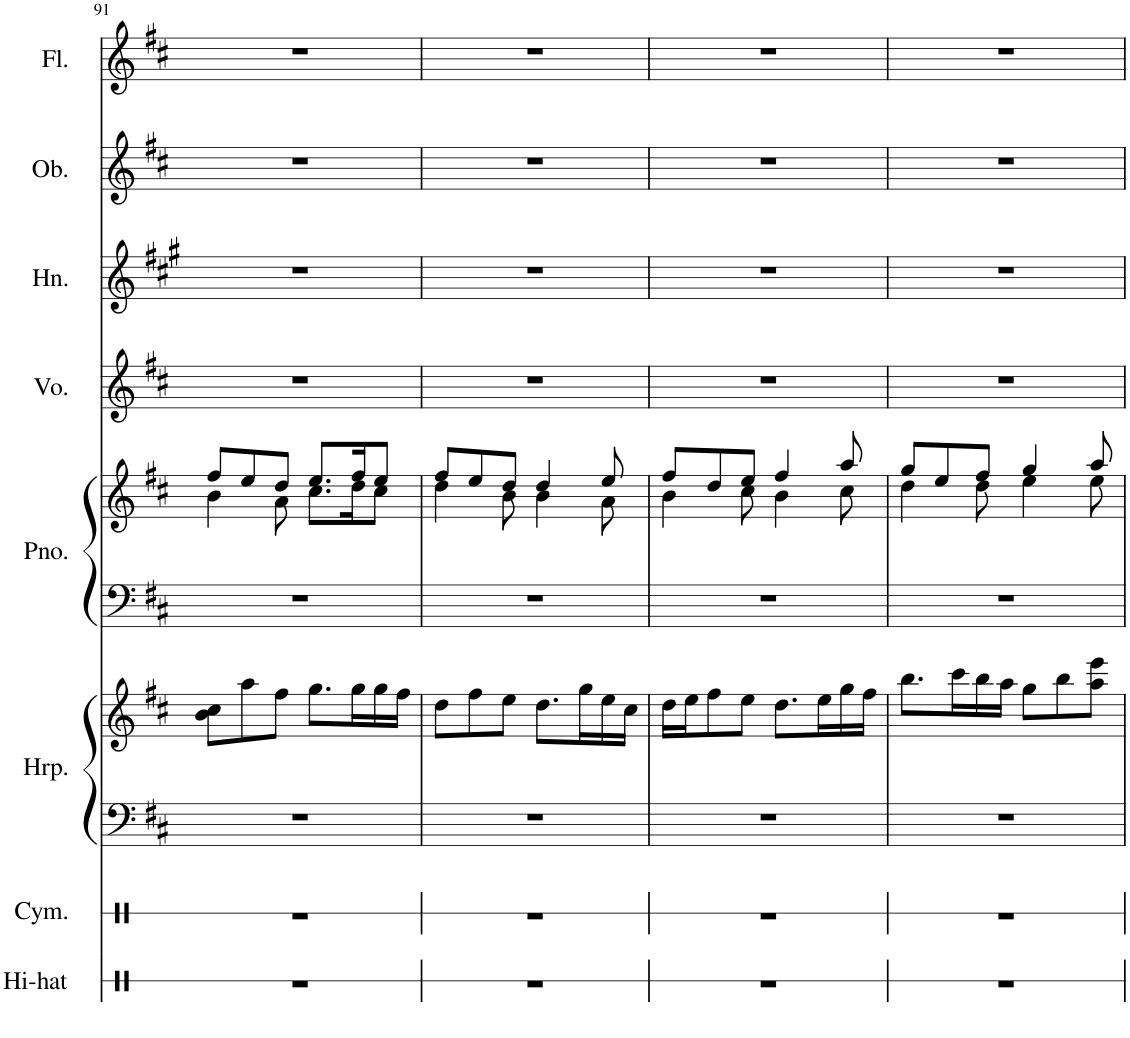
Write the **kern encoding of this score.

**kern	**kern	**kern	**kern	**kern	**kern	**kern	**kern	**kern	**kern
*part8	*part7	*part6	*part6	*part5	*part5	*part4	*part3	*part2	*part1
*staff10	*staff9	*staff8	*staff7	*staff6	*staff5	*staff4	*staff3	*staff2	*staff1
*I"Hi-hat	*I"Cymbal	*I"Harp	*	*I"Piano	*	*I"Voice	*I"Horn	*I"Oboe	*I"Flute
*I'Hi-hat	*I'Cym.	*I'Hrp.	*	*I'Pno.	*	*I'Vo.	*I'Hn.	*I'Ob.	*I'Fl.
!!LO:PB:g=z
*clefX	*clefX	*clefF4	*clefG2	*clefF4	*clefG2	*clefG2	*clefG2	*clefG2	*clefG2
*	*	*	*	*	*	*	*Trd4c7	*	*
*k[]	*k[]	*k[f#c#]	*k[f#c#]	*k[f#c#]	*k[f#c#]	*k[f#c#]	*k[f#c#g#]	*k[f#c#]	*k[f#c#]
*M6/8	*M6/8	*M6/8	*M6/8	*M6/8	*M6/8	*M6/8	*M6/8	*M6/8	*M6/8
=91	=91	=91	=91	=91	=91	=91	=91	=91	=91
*	*	*	*	*	*^	*	*	*	*
2.r	2.r	2.r	8b\ 8cc#\L	2.r	8ff#/L	4b\	2.r	2.r	2.r	2.r
.	.	.	8aa\	.	8ee/	.	.	.	.	.
.	.	.	8ff#\J	.	8dd/J	8a\	.	.	.	.
.	.	.	8.gg\L	.	8.ee/L	8.cc#\L	.	.	.	.
.	.	.	16gg\L	.	16ff#/K	16dd\K	.	.	.	.
.	.	.	16gg\	.	8ee/J	8cc#\J	.	.	.	.
.	.	.	16ff#\JJ	.	.	.	.	.	.	.
=92	=92	=92	=92	=92	=92	=92	=92	=92	=92	=92
2.r	2.r	2.r	8dd\L	2.r	8ff#/L	4dd\	2.r	2.r	2.r	2.r
.	.	.	8ff#\	.	8ee/	.	.	.	.	.
.	.	.	8ee\J	.	8dd/J	8b\	.	.	.	.
.	.	.	8.dd\L	.	4dd/	4b\	.	.	.	.
.	.	.	16gg\L	.	.	.	.	.	.	.
.	.	.	16ee\	.	8ee/	8a\	.	.	.	.
.	.	.	16cc#\JJ	.	.	.	.	.	.	.
=93	=93	=93	=93	=93	=93	=93	=93	=93	=93	=93
2.r	2.r	2.r	16dd\LL	2.r	8ff#/L	4b\	2.r	2.r	2.r	2.r
.	.	.	16ee\J	.	.	.	.	.	.	.
.	.	.	8ff#\	.	8dd/	.	.	.	.	.
.	.	.	8ee\J	.	8ee/J	8cc#\	.	.	.	.
.	.	.	8.dd\L	.	4ff#/	4b\	.	.	.	.
.	.	.	16ee\L	.	.	.	.	.	.	.
.	.	.	16gg\	.	8aa/	8cc#\	.	.	.	.
.	.	.	16ff#\JJ	.	.	.	.	.	.	.
=94	=94	=94	=94	=94	=94	=94	=94	=94	=94	=94
2.r	2.r	2.r	8.bb\L	2.r	8gg/L	4dd\	2.r	2.r	2.r	2.r
.	.	.	.	.	8ee/	.	.	.	.	.
.	.	.	16ccc#\L	.	.	.	.	.	.	.
.	.	.	16bb\	.	8ff#/J	8dd\	.	.	.	.
.	.	.	16aa\JJ	.	.	.	.	.	.	.
.	.	.	8gg\L	.	4gg/	4ee\	.	.	.	.
.	.	.	8bb\	.	.	.	.	.	.	.
.	.	.	8aa\ 8eee\J	.	8aa/	8ee\	.	.	.	.
*	*	*	*	*	*v	*v	*	*	*	*
=	=	=	=	=	=	=	=	=	=
*-	*-	*-	*-	*-	*-	*-	*-	*-	*-
